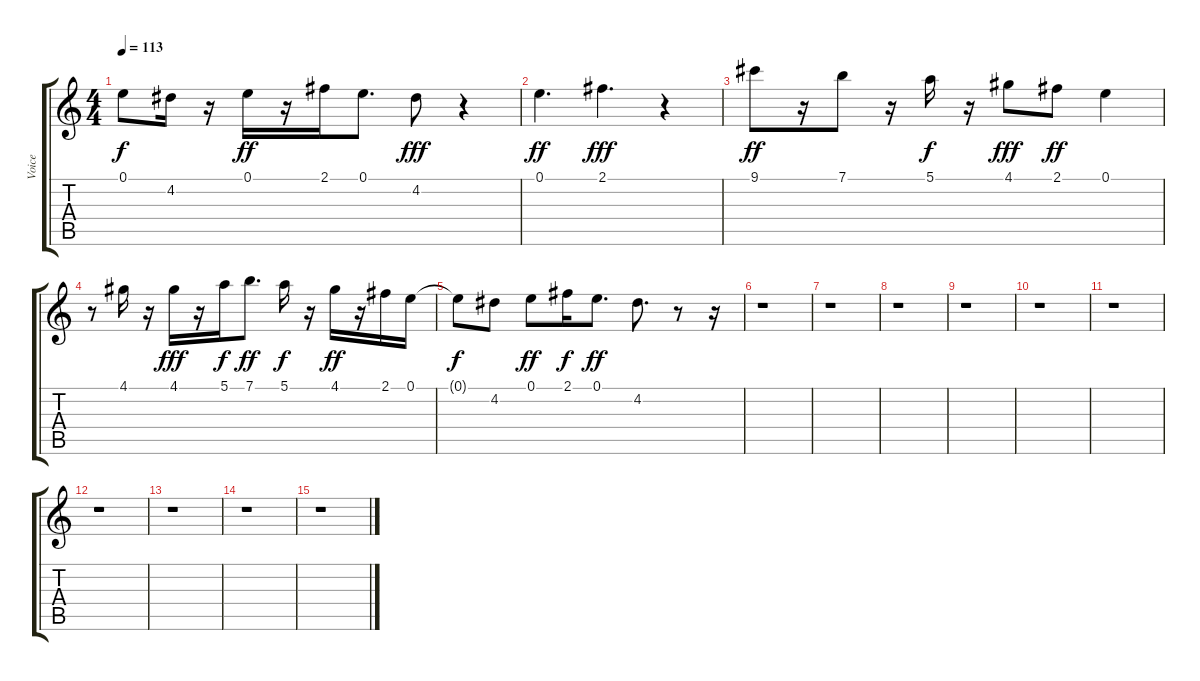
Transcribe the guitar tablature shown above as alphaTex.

\track ("Voice" "Voice") {instrument electricguitarjazz}
\staff {score tabs}
\tuning (E4 B3 G3 D3 A2 E2) {hide}
\ts (4 4)
\tempo 113
\clef g2
\ks c
0.1{t}.8{dy f} 4.2.16 r.16 0.1.16{dy ff} r.16 2.1.16 0.1.8{d} 4.2.8{dy fff} r.4 |
0.1.4{d dy ff} 2.1.4{d dy fff} r.4 |
9.1.8{dy ff} r.16 7.1.8 r.16 5.1.16{dy f} r.16 4.1.8{dy fff} 2.1.8{dy ff} 0.1.4 |
r.8 4.1.16 r.16 4.1.16{dy fff} r.16 5.1.16{dy f} 7.1.8{d dy ff} 5.1.16{dy f} r.16 4.1.16{dy ff} r.16 2.1.16 0.1.16 |
0.1{t}.8{dy f} 4.2.8 0.1.8{dy ff} 2.1.16{dy f} 0.1.8{d dy ff} 4.2.8{d} r.8 r.16 |
r.1 |
r.1 |
r.1 |
r.1 |
r.1 |
r.1 |
r.1 |
r.1 |
r.1 |
r.1
